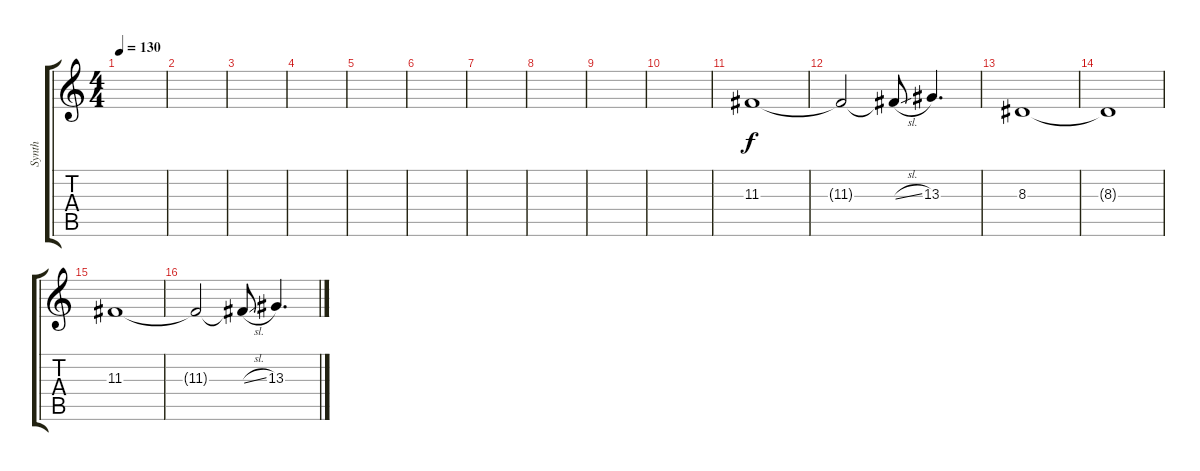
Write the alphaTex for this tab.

\track ("Synth" "Synth") {instrument pad2warm bank 2}
\staff {score tabs}
\tuning (E4 B3 G3 D3 A2 E2) {hide}
\ts (4 4)
\tempo 130
\clef g2
\ks c
|
|
|
|
|
|
|
|
|
|
11.3.1 |
11.3{t}.2 11.3{sl t}.8 13.3.4{d} |
8.3.1 |
8.3{t}.1 |
11.3.1 |
11.3{t}.2 11.3{sl t}.8 13.3.4{d}
